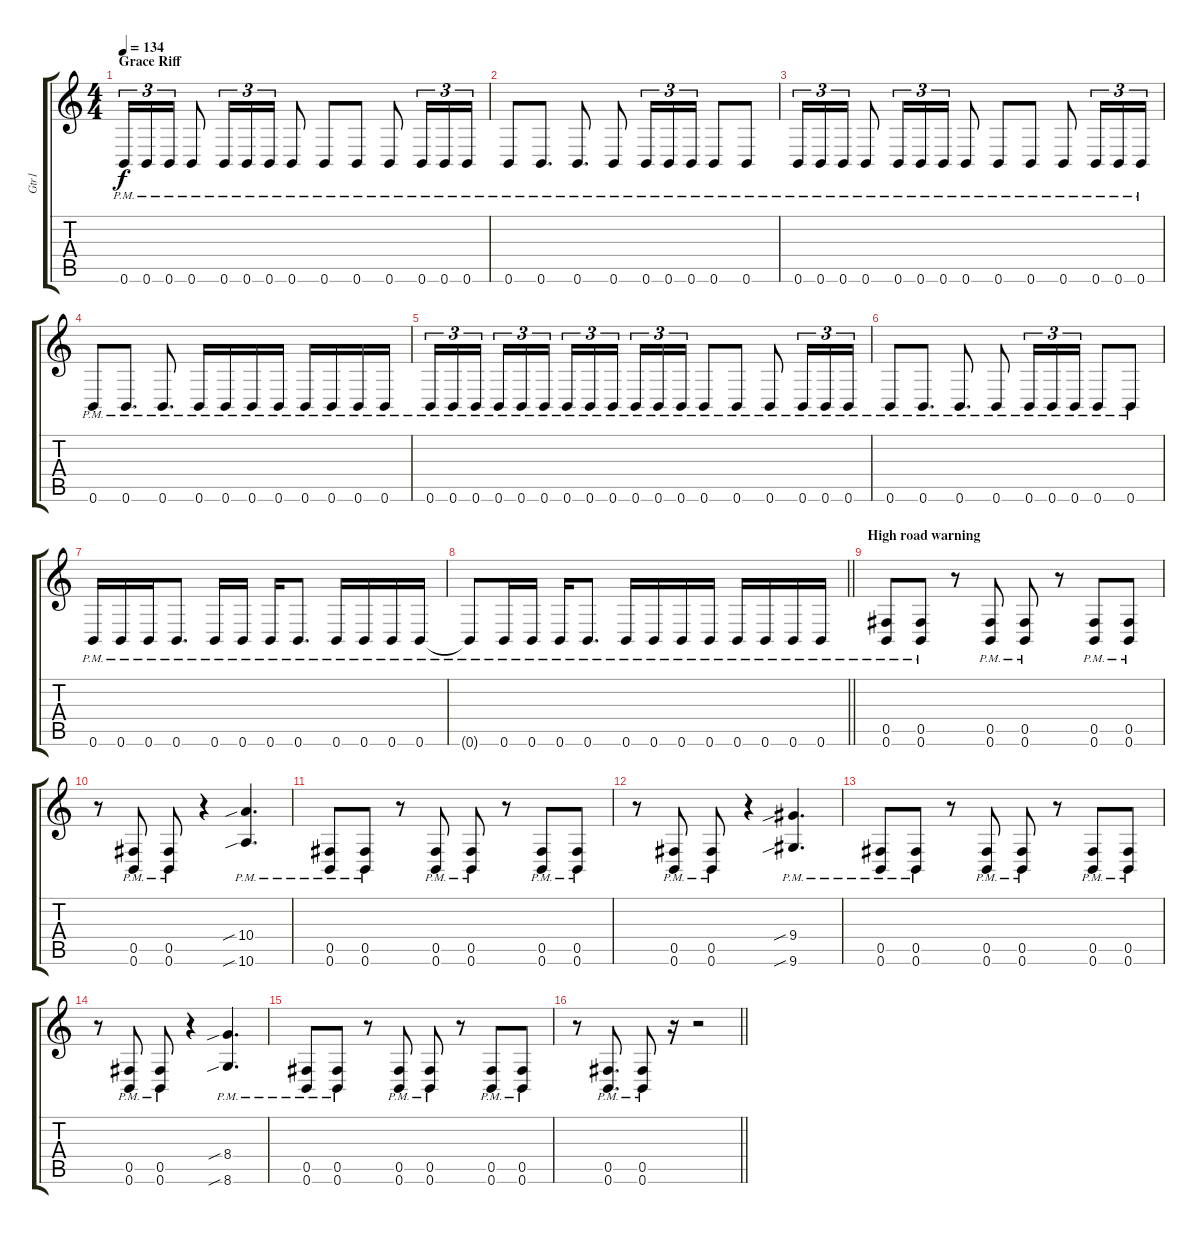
\track ("Gtr1" "Gtr1") {instrument distortionguitar}
\staff {score tabs}
\tuning (Db4 Ab3 E3 B2 Gb2 B1) {hide}
\ts (4 4)
\section ("" "Grace Riff")
\tempo 134
\clef g2
\ks c
0.6{pm}.16{tu (3 2) dy f} 0.6{pm}.16{tu (3 2)} 0.6{pm}.16{tu (3 2)} 0.6{pm}.8 0.6{pm}.16{tu (3 2)} 0.6{pm}.16{tu (3 2)} 0.6{pm}.16{tu (3 2)} 0.6{pm}.8 0.6{pm}.8 0.6{pm}.8 0.6{pm}.8 0.6{pm}.16{tu (3 2)} 0.6{pm}.16{tu (3 2)} 0.6{pm}.16{tu (3 2)} |
0.6{pm}.8 0.6{pm}.8{d} 0.6{pm}.8{d} 0.6{pm}.8 0.6{pm}.16{tu (3 2)} 0.6{pm}.16{tu (3 2)} 0.6{pm}.16{tu (3 2)} 0.6{pm}.8 0.6{pm}.8 |
0.6{pm}.16{tu (3 2)} 0.6{pm}.16{tu (3 2)} 0.6{pm}.16{tu (3 2)} 0.6{pm}.8 0.6{pm}.16{tu (3 2)} 0.6{pm}.16{tu (3 2)} 0.6{pm}.16{tu (3 2)} 0.6{pm}.8 0.6{pm}.8 0.6{pm}.8 0.6{pm}.8 0.6{pm}.16{tu (3 2)} 0.6{pm}.16{tu (3 2)} 0.6{pm}.16{tu (3 2)} |
0.6{pm}.8 0.6{pm}.8{d} 0.6{pm}.8{d} 0.6{pm}.16 0.6{pm}.16 0.6{pm}.16 0.6{pm}.16 0.6{pm}.16 0.6{pm}.16 0.6{pm}.16 0.6{pm}.16 |
0.6{pm}.16{tu (3 2)} 0.6{pm}.16{tu (3 2)} 0.6{pm}.16{tu (3 2) beam splitsecondary} 0.6{pm}.16{tu (3 2)} 0.6{pm}.16{tu (3 2)} 0.6{pm}.16{tu (3 2)} 0.6{pm}.16{tu (3 2)} 0.6{pm}.16{tu (3 2)} 0.6{pm}.16{tu (3 2) beam splitsecondary} 0.6{pm}.16{tu (3 2)} 0.6{pm}.16{tu (3 2)} 0.6{pm}.16{tu (3 2)} 0.6{pm}.8 0.6{pm}.8 0.6{pm}.8 0.6{pm}.16{tu (3 2)} 0.6{pm}.16{tu (3 2)} 0.6{pm}.16{tu (3 2)} |
0.6{pm}.8 0.6{pm}.8{d} 0.6{pm}.8{d} 0.6{pm}.8 0.6{pm}.16{tu (3 2)} 0.6{pm}.16{tu (3 2)} 0.6{pm}.16{tu (3 2)} 0.6{pm}.8 0.6{pm}.8 |
0.6{pm}.16 0.6{pm}.16 0.6{pm}.16 0.6{pm}.8{d} 0.6{pm}.16 0.6{pm}.16 0.6{pm}.16 0.6{pm}.8{d} 0.6{pm}.16 0.6{pm}.16 0.6{pm}.16 0.6{pm}.16 |
\barLineRight lightlight
0.6{pm t}.8 0.6{pm}.16 0.6{pm}.16 0.6{pm}.16 0.6{pm}.8{d} 0.6{pm}.16 0.6{pm}.16 0.6{pm}.16 0.6{pm}.16 0.6{pm}.16 0.6{pm}.16 0.6{pm}.16 0.6{pm}.16 |
\section ("" "High road warning")
(0.5{pm} 0.6).8 (0.5{pm} 0.6).8 r.8 (0.5{pm} 0.6).8 (0.5{pm} 0.6).8 r.8 (0.5{pm} 0.6).8 (0.5{pm} 0.6).8 |
r.8 (0.5{pm} 0.6).8 (0.5{pm} 0.6).8 r.4 (10.4{sib} 10.6{sib pm}).4{d} |
(0.5{pm} 0.6).8 (0.5{pm} 0.6).8 r.8 (0.5{pm} 0.6).8 (0.5{pm} 0.6).8 r.8 (0.5{pm} 0.6).8 (0.5{pm} 0.6).8 |
r.8 (0.5{pm} 0.6).8 (0.5{pm} 0.6).8 r.4 (9.4{sib} 9.6{sib pm}).4{d} |
(0.5{pm} 0.6).8 (0.5{pm} 0.6).8 r.8 (0.5{pm} 0.6).8 (0.5{pm} 0.6).8 r.8 (0.5{pm} 0.6).8 (0.5{pm} 0.6).8 |
r.8 (0.5{pm} 0.6).8 (0.5{pm} 0.6).8 r.4 (8.4{sib} 8.6{sib pm}).4{d} |
(0.5{pm} 0.6).8 (0.5{pm} 0.6).8 r.8 (0.5{pm} 0.6).8 (0.5{pm} 0.6).8 r.8 (0.5{pm} 0.6).8 (0.5{pm} 0.6).8 |
\barLineRight lightlight
r.8 (0.5{pm} 0.6).8{d} (0.5{pm} 0.6).8 r.16 r.2
